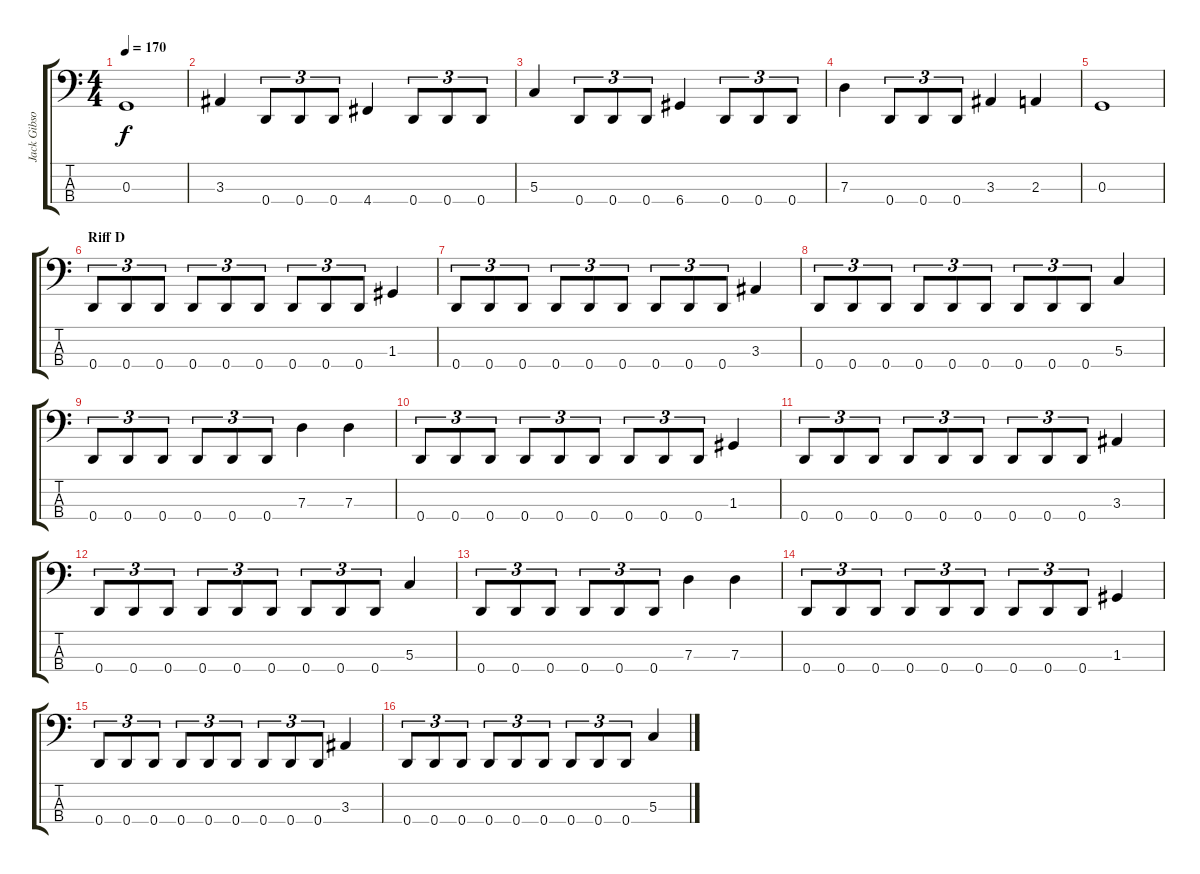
\track ("Jack Gibson" "Jack Gibso") {instrument electricbasspick}
\staff {score tabs}
\tuning (F2 C2 G1 D1) {hide}
\ts (4 4)
\tempo 170
\clef f4
\ks c
0.3.1{dy f} |
3.3.4 0.4.8{tu (3 2)} 0.4.8{tu (3 2)} 0.4.8{tu (3 2)} 4.4.4 0.4.8{tu (3 2)} 0.4.8{tu (3 2)} 0.4.8{tu (3 2)} |
5.3.4 0.4.8{tu (3 2)} 0.4.8{tu (3 2)} 0.4.8{tu (3 2)} 6.4.4 0.4.8{tu (3 2)} 0.4.8{tu (3 2)} 0.4.8{tu (3 2)} |
7.3.4 0.4.8{tu (3 2)} 0.4.8{tu (3 2)} 0.4.8{tu (3 2)} 3.3.4 2.3.4 |
0.3.1 |
\section ("" "Riff D")
0.4.8{tu (3 2)} 0.4.8{tu (3 2)} 0.4.8{tu (3 2)} 0.4.8{tu (3 2)} 0.4.8{tu (3 2)} 0.4.8{tu (3 2)} 0.4.8{tu (3 2)} 0.4.8{tu (3 2)} 0.4.8{tu (3 2)} 1.3.4 |
0.4.8{tu (3 2)} 0.4.8{tu (3 2)} 0.4.8{tu (3 2)} 0.4.8{tu (3 2)} 0.4.8{tu (3 2)} 0.4.8{tu (3 2)} 0.4.8{tu (3 2)} 0.4.8{tu (3 2)} 0.4.8{tu (3 2)} 3.3.4 |
0.4.8{tu (3 2)} 0.4.8{tu (3 2)} 0.4.8{tu (3 2)} 0.4.8{tu (3 2)} 0.4.8{tu (3 2)} 0.4.8{tu (3 2)} 0.4.8{tu (3 2)} 0.4.8{tu (3 2)} 0.4.8{tu (3 2)} 5.3.4 |
0.4.8{tu (3 2)} 0.4.8{tu (3 2)} 0.4.8{tu (3 2)} 0.4.8{tu (3 2)} 0.4.8{tu (3 2)} 0.4.8{tu (3 2)} 7.3.4 7.3.4 |
0.4.8{tu (3 2)} 0.4.8{tu (3 2)} 0.4.8{tu (3 2)} 0.4.8{tu (3 2)} 0.4.8{tu (3 2)} 0.4.8{tu (3 2)} 0.4.8{tu (3 2)} 0.4.8{tu (3 2)} 0.4.8{tu (3 2)} 1.3.4 |
0.4.8{tu (3 2)} 0.4.8{tu (3 2)} 0.4.8{tu (3 2)} 0.4.8{tu (3 2)} 0.4.8{tu (3 2)} 0.4.8{tu (3 2)} 0.4.8{tu (3 2)} 0.4.8{tu (3 2)} 0.4.8{tu (3 2)} 3.3.4 |
0.4.8{tu (3 2)} 0.4.8{tu (3 2)} 0.4.8{tu (3 2)} 0.4.8{tu (3 2)} 0.4.8{tu (3 2)} 0.4.8{tu (3 2)} 0.4.8{tu (3 2)} 0.4.8{tu (3 2)} 0.4.8{tu (3 2)} 5.3.4 |
0.4.8{tu (3 2)} 0.4.8{tu (3 2)} 0.4.8{tu (3 2)} 0.4.8{tu (3 2)} 0.4.8{tu (3 2)} 0.4.8{tu (3 2)} 7.3.4 7.3.4 |
0.4.8{tu (3 2)} 0.4.8{tu (3 2)} 0.4.8{tu (3 2)} 0.4.8{tu (3 2)} 0.4.8{tu (3 2)} 0.4.8{tu (3 2)} 0.4.8{tu (3 2)} 0.4.8{tu (3 2)} 0.4.8{tu (3 2)} 1.3.4 |
0.4.8{tu (3 2)} 0.4.8{tu (3 2)} 0.4.8{tu (3 2)} 0.4.8{tu (3 2)} 0.4.8{tu (3 2)} 0.4.8{tu (3 2)} 0.4.8{tu (3 2)} 0.4.8{tu (3 2)} 0.4.8{tu (3 2)} 3.3.4 |
0.4.8{tu (3 2)} 0.4.8{tu (3 2)} 0.4.8{tu (3 2)} 0.4.8{tu (3 2)} 0.4.8{tu (3 2)} 0.4.8{tu (3 2)} 0.4.8{tu (3 2)} 0.4.8{tu (3 2)} 0.4.8{tu (3 2)} 5.3.4
